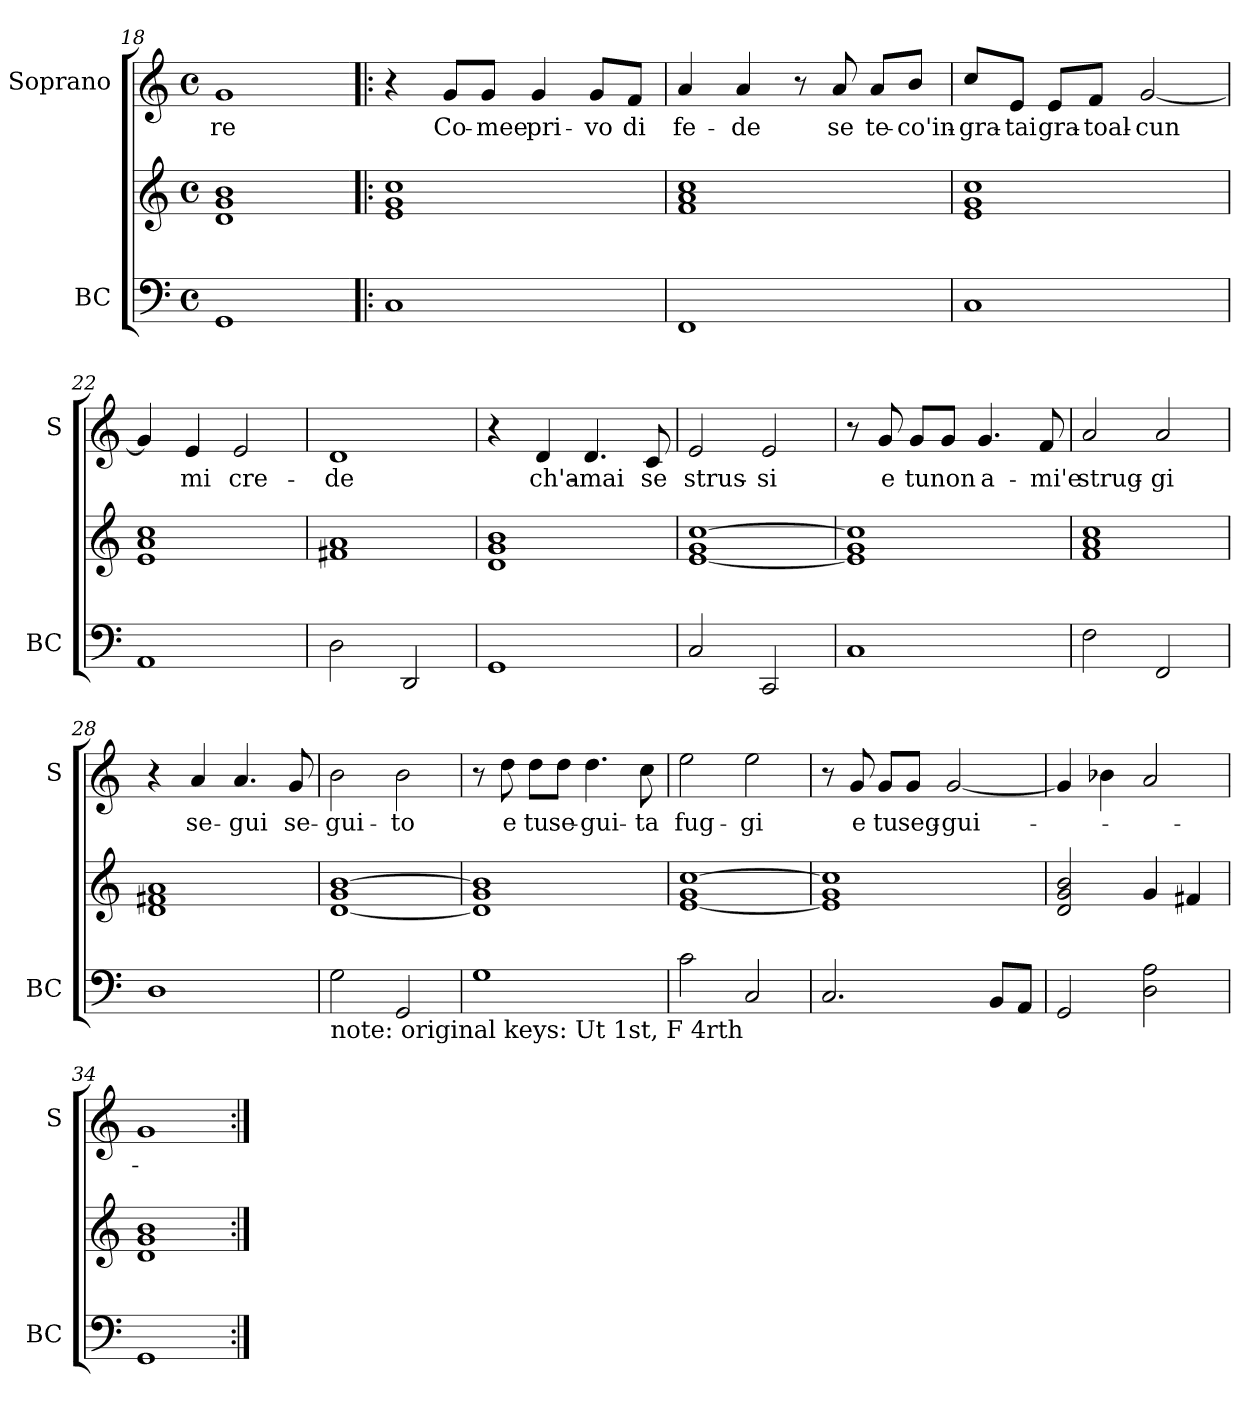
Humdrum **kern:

**kern	**kern	**kern	**text
*part3	*part2	*part1	*part1
*staff3	*staff2	*staff1	*staff1
*I"BC	*	*I"Soprano	*
*I'BC	*	*I'S	*
!!LO:PB:g=z
*clefF4	*clefG2	*clefG2	*
*k[]	*k[]	*k[]	*
*C:	*C:	*C:	*
*M4/4	*M4/4	*M4/4	*
*met(c)	*met(c)	*met(c)	*
=18	=18	=18	=18
1GG	1d 1g 1b	1g	-re
=19!|:	=19!|:	=19!|:	=19!|:
1C	1e 1g 1cc	4r	.
.	.	8g/L	Co-
.	.	8g/J	-mee
.	.	4g/	pri-
.	.	8g/L	-vo
.	.	8f/J	di
=20	=20	=20	=20
1FF	1f 1a 1cc	4a/	fe-
.	.	4a/	-de
.	.	8r	.
.	.	8a/	se
.	.	8a/L	te-
.	.	8b/J	-co'in-
=21	=21	=21	=21
1C	1e 1g 1cc	8cc/L	-gra-
.	.	8e/J	-tai
.	.	8e/L	gra-
.	.	8f/J	-toal-
.	.	[2g/	-cun
=22	=22	=22	=22
1AA	1e 1a 1cc	4g/]	.
.	.	4e/	mi
.	.	2e/	cre-
=23	=23	=23	=23
2D\	1f#X 1a	1d	-de
2DD/	.	.	.
!!LO:LB:g=z
=24	=24	=24	=24
1GG	1d 1g 1b	4r	.
.	.	4d/	ch'a-
.	.	4.d/	-mai
.	.	8c/	se
=25	=25	=25	=25
2C/	[1e 1g [1cc	2e/	strus-
2CC/	.	2e/	-si
=26	=26	=26	=26
1C	1e] 1g 1cc]	8r	.
.	.	8g/	e
.	.	8g/L	tu
.	.	8g/J	non
.	.	4.g/	a-
.	.	8f/	-mi'e
=27	=27	=27	=27
2F\	1f 1a 1cc	2a/	strug-
2FF/	.	2a/	-gi
=28	=28	=28	=28
1D	1d 1f#X 1a	4r	.
.	.	4a/	se-
.	.	4.a/	-gui
.	.	8g/	se-
=29	=29	=29	=29
!LO:TX:b:t=note&colon; original keys&colon; Ut 1st, F 4rth	!	!	!
2G\	[1d 1g [1b	2b\	-gui-
2GG/	.	2b\	-to
!!LO:LB:g=z
=30	=30	=30	=30
1G	1d] 1g 1b]	8r	.
.	.	8dd\	e
.	.	8dd\L	tu
.	.	8dd\J	se-
.	.	4.dd\	-gui-
.	.	8cc\	-ta
=31	=31	=31	=31
2c\	[1e 1g [1cc	2ee\	fug-
2C/	.	2ee\	-gi
=32	=32	=32	=32
2.C/	1e] 1g 1cc]	8r	.
.	.	8g/	e
.	.	8g/L	tu
.	.	8g/J	seg-
.	.	[2g/	-gui-
8BB/L	.	.	.
8AA/J	.	.	.
=33	=33	=33	=33
2GG/	2d/ 2g/ 2b/	4g/]	.
.	.	4b-X\	.
2D\ 2A\	4g/	2a/	.
.	4f#X/	.	.
=34	=34	=34	=34
1GG	1d 1g 1b	1g	.
=:|!	=:|!	=:|!	=:|!
*-	*-	*-	*-
